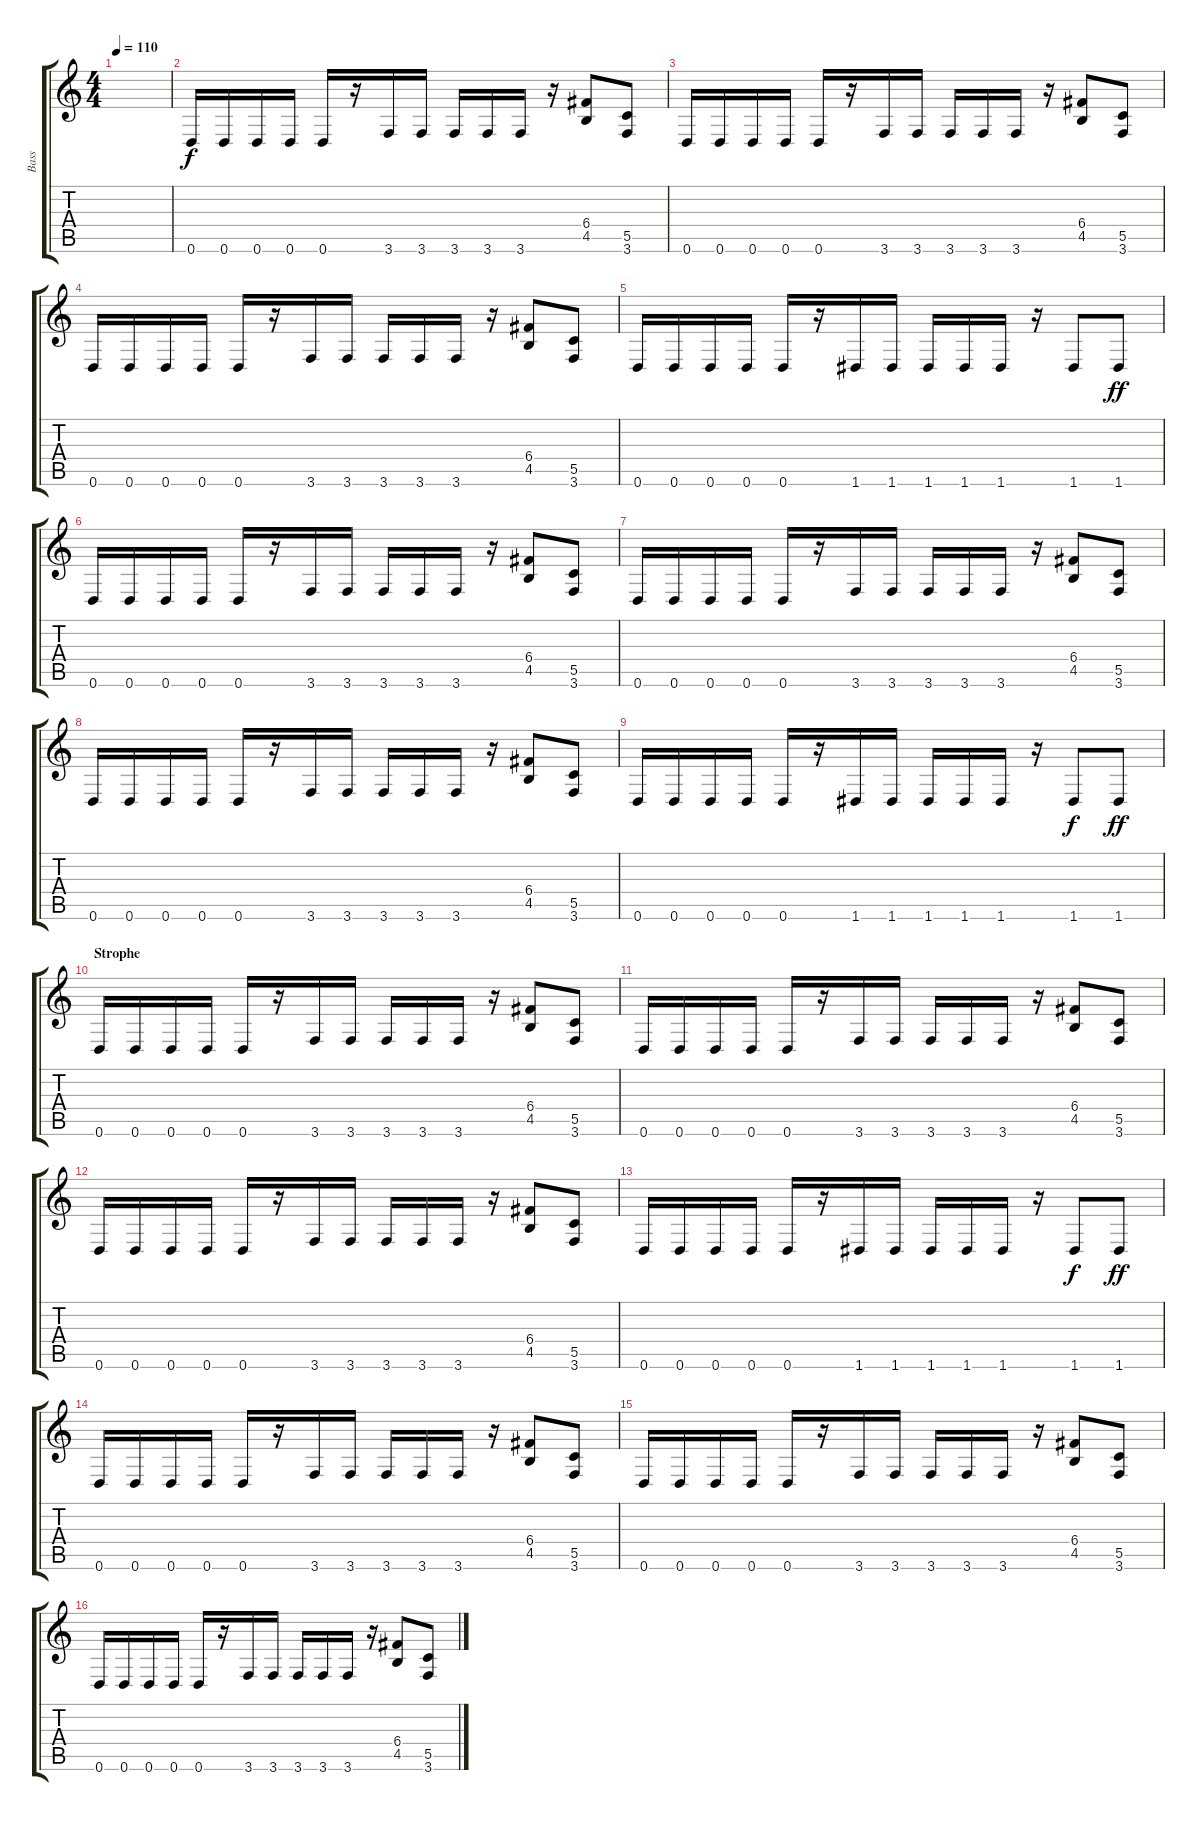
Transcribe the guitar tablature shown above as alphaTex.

\track ("Bass" "Bass") {instrument electricbasspick}
\staff {score tabs}
\tuning (D4 A3 F3 C3 G2 D2) {hide}
\ts (4 4)
\tempo 110
\clef g2
\ks c
|
0.6.16 0.6.16 0.6.16 0.6.16 0.6.16 r.16 3.6.16 3.6.16 3.6.16 3.6.16 3.6.16 r.16 (6.4 4.5).8 (5.5 3.6).8 |
0.6.16 0.6.16 0.6.16 0.6.16 0.6.16 r.16 3.6.16 3.6.16 3.6.16 3.6.16 3.6.16 r.16 (6.4 4.5).8 (5.5 3.6).8 |
0.6.16 0.6.16 0.6.16 0.6.16 0.6.16 r.16 3.6.16 3.6.16 3.6.16 3.6.16 3.6.16 r.16 (6.4 4.5).8 (5.5 3.6).8 |
0.6.16 0.6.16 0.6.16 0.6.16 0.6.16 r.16 1.6.16 1.6.16 1.6.16 1.6.16 1.6.16 r.16 1.6.8{dy f} 1.6.8{dy ff} |
0.6.16 0.6.16 0.6.16 0.6.16 0.6.16 r.16 3.6.16 3.6.16 3.6.16 3.6.16 3.6.16 r.16 (6.4 4.5).8 (5.5 3.6).8 |
0.6.16 0.6.16 0.6.16 0.6.16 0.6.16 r.16 3.6.16 3.6.16 3.6.16 3.6.16 3.6.16 r.16 (6.4 4.5).8 (5.5 3.6).8 |
0.6.16 0.6.16 0.6.16 0.6.16 0.6.16 r.16 3.6.16 3.6.16 3.6.16 3.6.16 3.6.16 r.16 (6.4 4.5).8 (5.5 3.6).8 |
0.6.16 0.6.16 0.6.16 0.6.16 0.6.16 r.16 1.6.16 1.6.16 1.6.16 1.6.16 1.6.16 r.16 1.6.8{dy f} 1.6.8{dy ff} |
\section ("" "Strophe")
0.6.16 0.6.16 0.6.16 0.6.16 0.6.16 r.16 3.6.16 3.6.16 3.6.16 3.6.16 3.6.16 r.16 (6.4 4.5).8 (5.5 3.6).8 |
0.6.16 0.6.16 0.6.16 0.6.16 0.6.16 r.16 3.6.16 3.6.16 3.6.16 3.6.16 3.6.16 r.16 (6.4 4.5).8 (5.5 3.6).8 |
0.6.16 0.6.16 0.6.16 0.6.16 0.6.16 r.16 3.6.16 3.6.16 3.6.16 3.6.16 3.6.16 r.16 (6.4 4.5).8 (5.5 3.6).8 |
0.6.16 0.6.16 0.6.16 0.6.16 0.6.16 r.16 1.6.16 1.6.16 1.6.16 1.6.16 1.6.16 r.16 1.6.8{dy f} 1.6.8{dy ff} |
0.6.16 0.6.16 0.6.16 0.6.16 0.6.16 r.16 3.6.16 3.6.16 3.6.16 3.6.16 3.6.16 r.16 (6.4 4.5).8 (5.5 3.6).8 |
0.6.16 0.6.16 0.6.16 0.6.16 0.6.16 r.16 3.6.16 3.6.16 3.6.16 3.6.16 3.6.16 r.16 (6.4 4.5).8 (5.5 3.6).8 |
0.6.16 0.6.16 0.6.16 0.6.16 0.6.16 r.16 3.6.16 3.6.16 3.6.16 3.6.16 3.6.16 r.16 (6.4 4.5).8 (5.5 3.6).8
